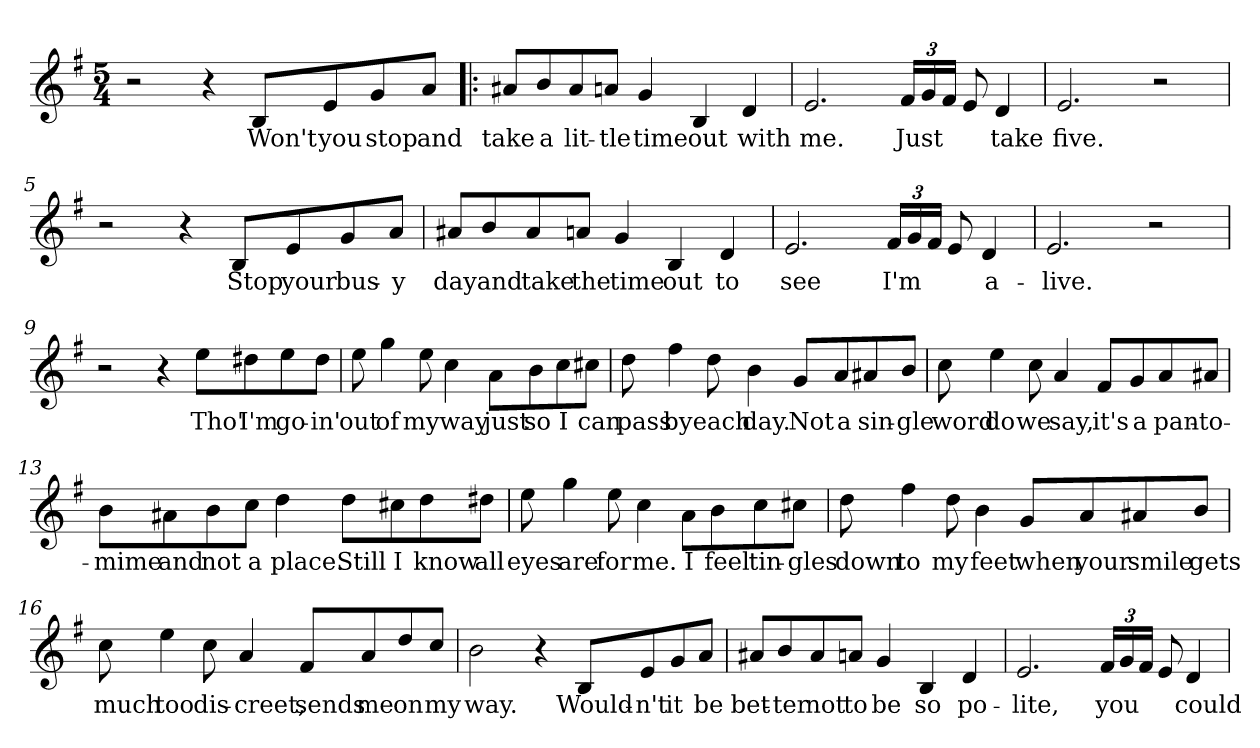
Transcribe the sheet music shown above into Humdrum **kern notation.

**kern	**text
*part1	*part1
*staff1	*staff1
*clefG2	*
*k[f#]	*
*G:	*
*M5/4	*
=1	=1
2r	.
4r	.
8B/L	Won't
8e/	you
8g/	stop
8a/J	and
=2!|:	=2!|:
8a#X/L	take
8b/	a
8a#/	lit-
8an/J	-tle
4g/	time
4B/	out
4d/	with
=3	=3
2.e/	me.
*Xbrackettup	*
24f#/LL	-Just
24g/	.
24f#/JJ	.
8e/	.
4d/	take
!!LO:LB:g=z
=4	=4
2.e/	five.
2r	.
=5	=5
2r	.
4r	.
8B/L	Stop
8e/	your
8g/	bus-
8a/J	-y
=6	=6
8a#X/L	day
8b/	and
8a#/	take
8an/J	the
4g/	time
4B/	out
4d/	to
=7	=7
2.e/	see
24f#/LL	I'm
24g/	.
24f#/JJ	.
8e/	.
4d/	a-
!!LO:LB:g=z
=8	=8
2.e/	-live.
2r	.
=9	=9
2r	.
4r	.
8ee\L	Tho'
8dd#X\	I'm
8ee\	go-
8dd#\J	-in'
=10	=10
8ee\	out
4gg\	of
8ee\	my
4cc\	way
8a\L	just
8b\	so
8cc\	I
8cc#X\J	can
!!LO:LB:g=z
=11	=11
8dd\	pass
4ff#\	by
8dd\	each
4b\	day.
8g/L	Not
8a/	a
8a#X/	sin-
8b/J	-gle
=12	=12
8cc\	word
4ee\	do
8cc\	we
4a/	say,
8f#/L	it's
8g/	a
8a/	pan-
8a#X/J	-to-
!!LO:LB:g=z
=13	=13
8b\L	-mime
8a#X\	and
8b\	not
8cc\J	a
4dd\	place.
8dd\L	Still
8cc#X\	I
8dd\	know
8dd#X\J	all
=14	=14
8ee\	eyes
4gg\	are
8ee\	for
4cc\	me.
8a\L	I
8b\	feel
8cc\	tin-
8cc#X\J	-gles
!!LO:LB:g=z
=15	=15
8dd\	down
4ff#\	to
8dd\	my
4b\	feet
8g/L	when
8a/	your
8a#X/	smile
8b/J	gets
=16	=16
8cc\	much
4ee\	too
8cc\	dis-
4a/	-creet,
8f#/L	sends
8a/	me
8dd/	on
8cc/J	my
!!LO:LB:g=z
=17	=17
2b\	way.
4r	.
8B/L	Would-
8e/	-n't
8g/	it
8a/J	be
=18	=18
8a#X/L	bet-
8b/	-ter
8a#/	not
8an/J	to
4g/	be
4B/	so
4d/	po-
=19	=19
2.e/	-lite,
24f#/LL	you
24g/	.
24f#/JJ	.
8e/	.
4d/	could
=	=
*-	*-
